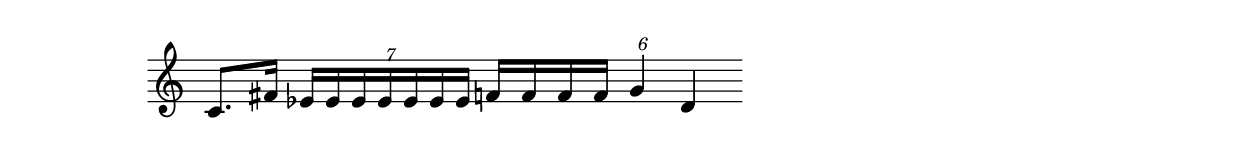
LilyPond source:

#(ly:set-option 'midi-extension "mid")
\version "2.12.3"
\include "english.ly"
\header{ 
}
%{
S--M ggggggg mmmm P-----

R
%}
melody = {
\once \override Staff.TimeSignature #'stencil = ##f
\clef treble
\key c 
\major
\cadenzaOn
  c'8.[ fs'16] \times 4/7{ ef'16[ ef'16 ef'16 ef'16 ef'16 ef'16 ef'16] }  f'16[ f'16 f'16 f'16] \times 4/6{ g'4 }   
  d'4  
 }
text = \lyricmode {
               
}
\score{

<<
\new Voice = "one" {
\melody
}
\new Lyrics \lyricsto "one" \text
>>
\layout {
\context {
\Score
}
}
\midi {
\context {
\Score
tempoWholesPerMinute = #(ly:make-moment 200 4)
}
}
}